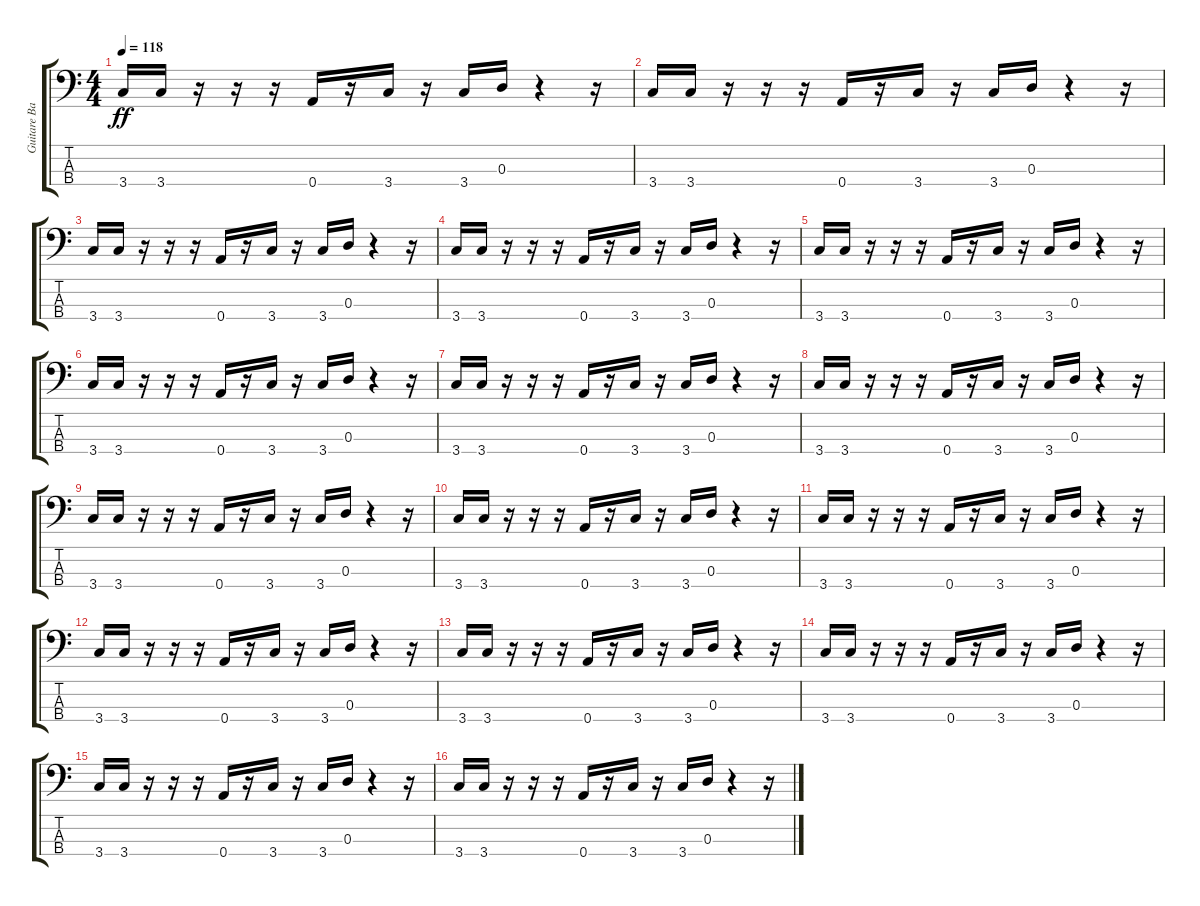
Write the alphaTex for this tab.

\track ("Guitare Basse" "Guitare Ba") {instrument electricbassfinger}
\staff {score tabs}
\tuning (C-1 G2 D2 A1) {hide}
\ts (4 4)
\tempo 118
\clef f4
\ks c
3.4.16{dy ff} 3.4.16 r.16 r.16 r.16 0.4.16 r.16 3.4.16 r.16 3.4.16 0.3.16 r.4 r.16 |
3.4.16 3.4.16 r.16 r.16 r.16 0.4.16 r.16 3.4.16 r.16 3.4.16 0.3.16 r.4 r.16 |
3.4.16 3.4.16 r.16 r.16 r.16 0.4.16 r.16 3.4.16 r.16 3.4.16 0.3.16 r.4 r.16 |
3.4.16 3.4.16 r.16 r.16 r.16 0.4.16 r.16 3.4.16 r.16 3.4.16 0.3.16 r.4 r.16 |
3.4.16 3.4.16 r.16 r.16 r.16 0.4.16 r.16 3.4.16 r.16 3.4.16 0.3.16 r.4 r.16 |
3.4.16 3.4.16 r.16 r.16 r.16 0.4.16 r.16 3.4.16 r.16 3.4.16 0.3.16 r.4 r.16 |
3.4.16 3.4.16 r.16 r.16 r.16 0.4.16 r.16 3.4.16 r.16 3.4.16 0.3.16 r.4 r.16 |
3.4.16 3.4.16 r.16 r.16 r.16 0.4.16 r.16 3.4.16 r.16 3.4.16 0.3.16 r.4 r.16 |
3.4.16 3.4.16 r.16 r.16 r.16 0.4.16 r.16 3.4.16 r.16 3.4.16 0.3.16 r.4 r.16 |
3.4.16 3.4.16 r.16 r.16 r.16 0.4.16 r.16 3.4.16 r.16 3.4.16 0.3.16 r.4 r.16 |
3.4.16 3.4.16 r.16 r.16 r.16 0.4.16 r.16 3.4.16 r.16 3.4.16 0.3.16 r.4 r.16 |
3.4.16 3.4.16 r.16 r.16 r.16 0.4.16 r.16 3.4.16 r.16 3.4.16 0.3.16 r.4 r.16 |
3.4.16 3.4.16 r.16 r.16 r.16 0.4.16 r.16 3.4.16 r.16 3.4.16 0.3.16 r.4 r.16 |
3.4.16 3.4.16 r.16 r.16 r.16 0.4.16 r.16 3.4.16 r.16 3.4.16 0.3.16 r.4 r.16 |
3.4.16 3.4.16 r.16 r.16 r.16 0.4.16 r.16 3.4.16 r.16 3.4.16 0.3.16 r.4 r.16 |
3.4.16 3.4.16 r.16 r.16 r.16 0.4.16 r.16 3.4.16 r.16 3.4.16 0.3.16 r.4 r.16
